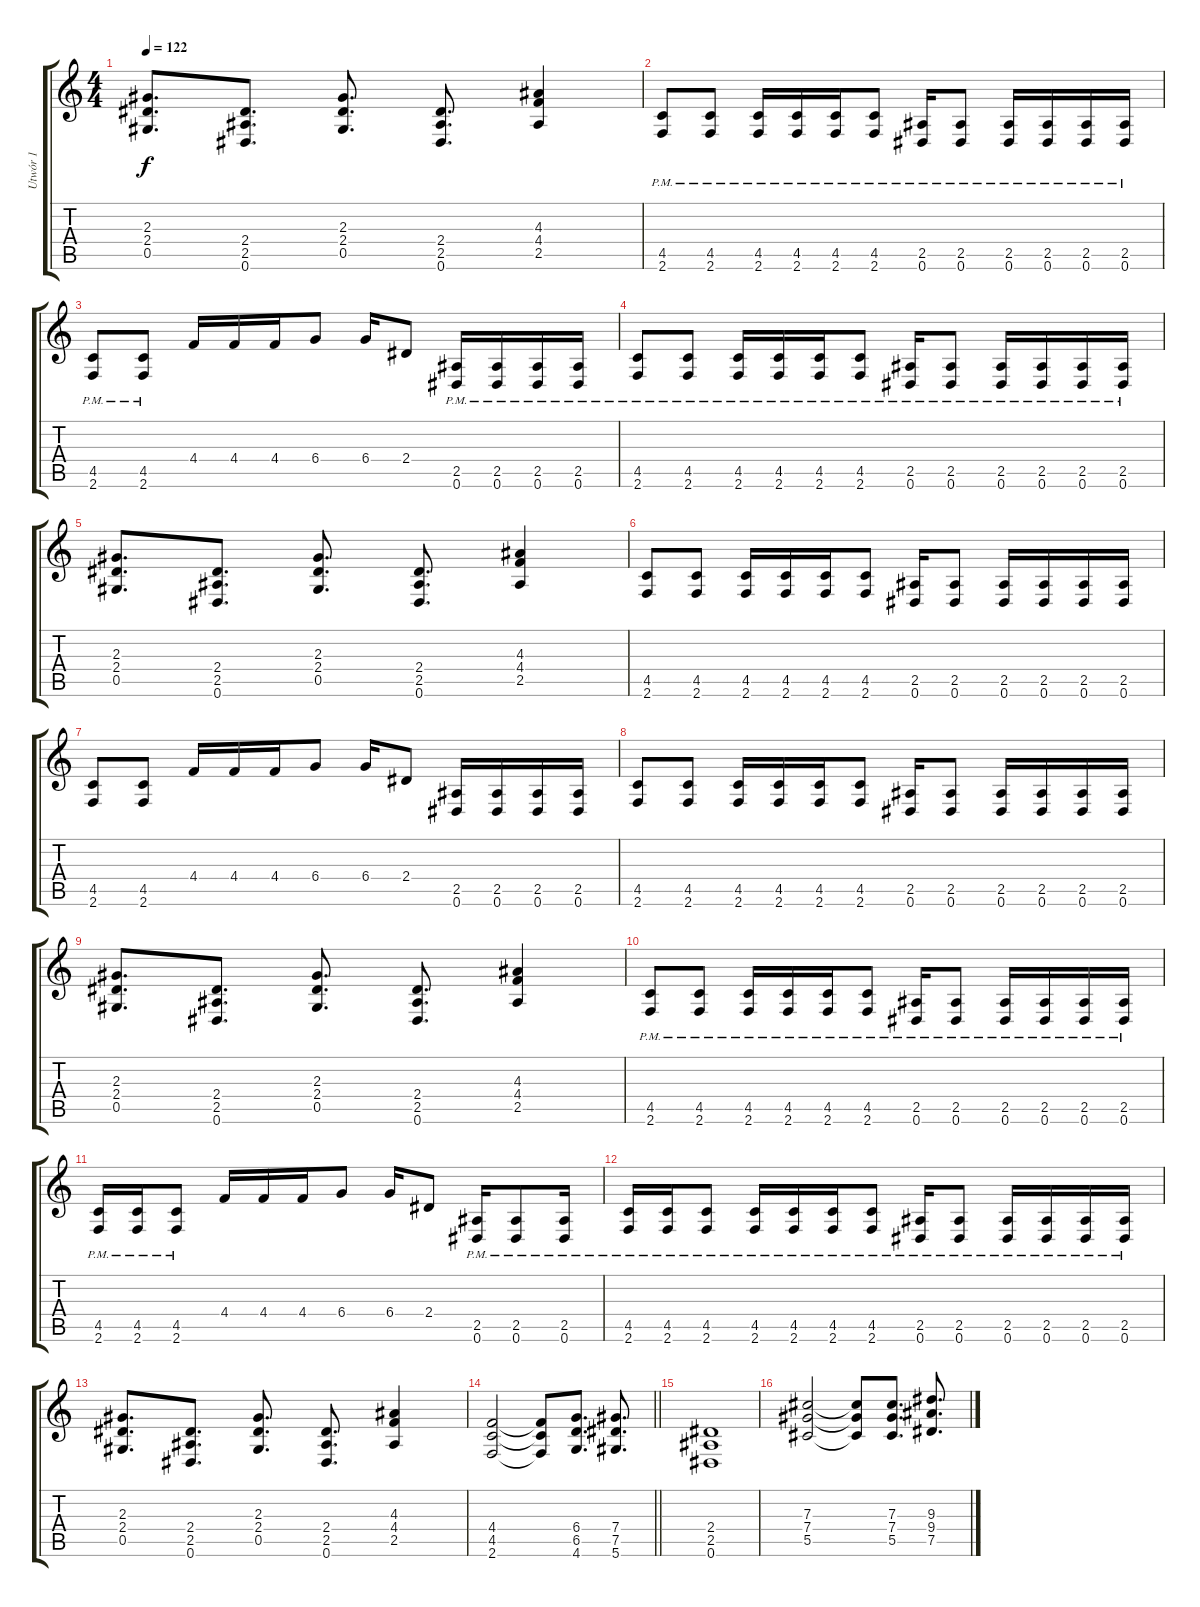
\track ("Utwór 1" "Utwór 1") {instrument overdrivenguitar}
\staff {score tabs}
\tuning (Eb4 Bb3 Gb3 Db3 Ab2 Eb2) {hide}
\ts (4 4)
\tempo 122
\clef g2
\ks c
(2.3 2.4 0.5).8{d dy f} (2.4 2.5 0.6).8{d} (2.3 2.4 0.5).8{d} (2.4 2.5 0.6).8{d} (4.3 4.4 2.5).4 |
(4.5{pm} 2.6{pm}).8 (4.5{pm} 2.6{pm}).8 (4.5{pm} 2.6{pm}).16 (4.5{pm} 2.6{pm}).16 (4.5{pm} 2.6{pm}).16 (4.5{pm} 2.6{pm}).8 (2.5{pm} 0.6{pm}).16 (2.5{pm} 0.6{pm}).8 (2.5{pm} 0.6{pm}).16 (2.5{pm} 0.6{pm}).16 (2.5{pm} 0.6{pm}).16 (2.5{pm} 0.6{pm}).16 |
(4.5{pm} 2.6{pm}).8 (4.5{pm} 2.6{pm}).8 4.4.16 4.4.16 4.4.16 6.4.8 6.4.16 2.4.8 (2.5{pm} 0.6{pm}).16 (2.5{pm} 0.6{pm}).16 (2.5{pm} 0.6{pm}).16 (2.5{pm} 0.6{pm}).16 |
(4.5{pm} 2.6{pm}).8 (4.5{pm} 2.6{pm}).8 (4.5{pm} 2.6{pm}).16 (4.5{pm} 2.6{pm}).16 (4.5{pm} 2.6{pm}).16 (4.5{pm} 2.6{pm}).8 (2.5{pm} 0.6{pm}).16 (2.5{pm} 0.6{pm}).8 (2.5{pm} 0.6{pm}).16 (2.5{pm} 0.6{pm}).16 (2.5{pm} 0.6{pm}).16 (2.5{pm} 0.6{pm}).16 |
(2.3 2.4 0.5).8{d} (2.4 2.5 0.6).8{d} (2.3 2.4 0.5).8{d} (2.4 2.5 0.6).8{d} (4.3 4.4 2.5).4 |
(4.5 2.6).8 (4.5 2.6).8 (4.5 2.6).16 (4.5 2.6).16 (4.5 2.6).16 (4.5 2.6).8 (2.5 0.6).16 (2.5 0.6).8 (2.5 0.6).16 (2.5 0.6).16 (2.5 0.6).16 (2.5 0.6).16 |
(4.5 2.6).8 (4.5 2.6).8 4.4.16 4.4.16 4.4.16 6.4.8 6.4.16 2.4.8 (2.5 0.6).16 (2.5 0.6).16 (2.5 0.6).16 (2.5 0.6).16 |
(4.5 2.6).8 (4.5 2.6).8 (4.5 2.6).16 (4.5 2.6).16 (4.5 2.6).16 (4.5 2.6).8 (2.5 0.6).16 (2.5 0.6).8 (2.5 0.6).16 (2.5 0.6).16 (2.5 0.6).16 (2.5 0.6).16 |
(2.3 2.4 0.5).8{d} (2.4 2.5 0.6).8{d} (2.3 2.4 0.5).8{d} (2.4 2.5 0.6).8{d} (4.3 4.4 2.5).4 |
(4.5{pm} 2.6{pm}).8 (4.5{pm} 2.6{pm}).8 (4.5{pm} 2.6{pm}).16 (4.5{pm} 2.6{pm}).16 (4.5{pm} 2.6{pm}).16 (4.5{pm} 2.6{pm}).8 (2.5{pm} 0.6{pm}).16 (2.5{pm} 0.6{pm}).8 (2.5{pm} 0.6{pm}).16 (2.5{pm} 0.6{pm}).16 (2.5{pm} 0.6{pm}).16 (2.5{pm} 0.6{pm}).16 |
(4.5{pm} 2.6{pm}).16 (4.5{pm} 2.6{pm}).16 (4.5{pm} 2.6{pm}).8 4.4.16 4.4.16 4.4.16 6.4.8 6.4.16 2.4.8 (2.5{pm} 0.6{pm}).16 (2.5{pm} 0.6{pm}).8 (2.5{pm} 0.6{pm}).16 |
(4.5{pm} 2.6{pm}).16 (4.5{pm} 2.6{pm}).16 (4.5{pm} 2.6{pm}).8 (4.5{pm} 2.6{pm}).16 (4.5{pm} 2.6{pm}).16 (4.5{pm} 2.6{pm}).16 (4.5{pm} 2.6{pm}).8 (2.5{pm} 0.6{pm}).16 (2.5{pm} 0.6{pm}).8 (2.5{pm} 0.6{pm}).16 (2.5{pm} 0.6{pm}).16 (2.5{pm} 0.6{pm}).16 (2.5{pm} 0.6{pm}).16 |
(2.3 2.4 0.5).8{d} (2.4 2.5 0.6).8{d} (2.3 2.4 0.5).8{d} (2.4 2.5 0.6).8{d} (4.3 4.4 2.5).4 |
\barLineRight lightlight
(4.4 4.5 2.6).2 (4.4{t} 4.5{t} 2.6{t}).8 (6.4 6.5 4.6).8{d} (7.4 7.5 5.6).8{d} |
(2.4 2.5 0.6).1 |
(7.3 7.4 5.5).2 (7.3{t} 7.4{t} 5.5{t}).8 (7.3 7.4 5.5).8{d} (9.3 9.4 7.5).8{d}
